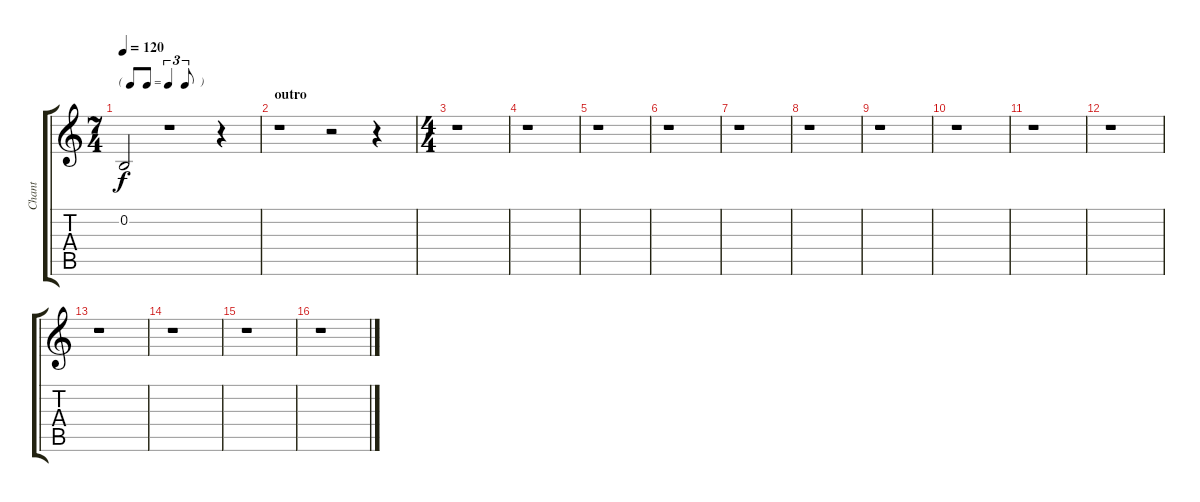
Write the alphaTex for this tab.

\track ("Chant" "Chant") {instrument lead6voice}
\staff {score tabs}
\tuning (E4 B3 G3 D3 A2 E2) {hide}
\ts (7 4)
\tf triplet8th
\tempo 120
\clef g2
\ks c
0.2.2{dy f} r.1 r.4 |
\section ("" "outro")
r.1 r.2 r.4 |
\ts (4 4)
r.1 |
r.1 |
r.1 |
r.1 |
r.1 |
r.1 |
r.1 |
r.1 |
r.1 |
r.1 |
r.1 |
r.1 |
r.1 |
r.1
